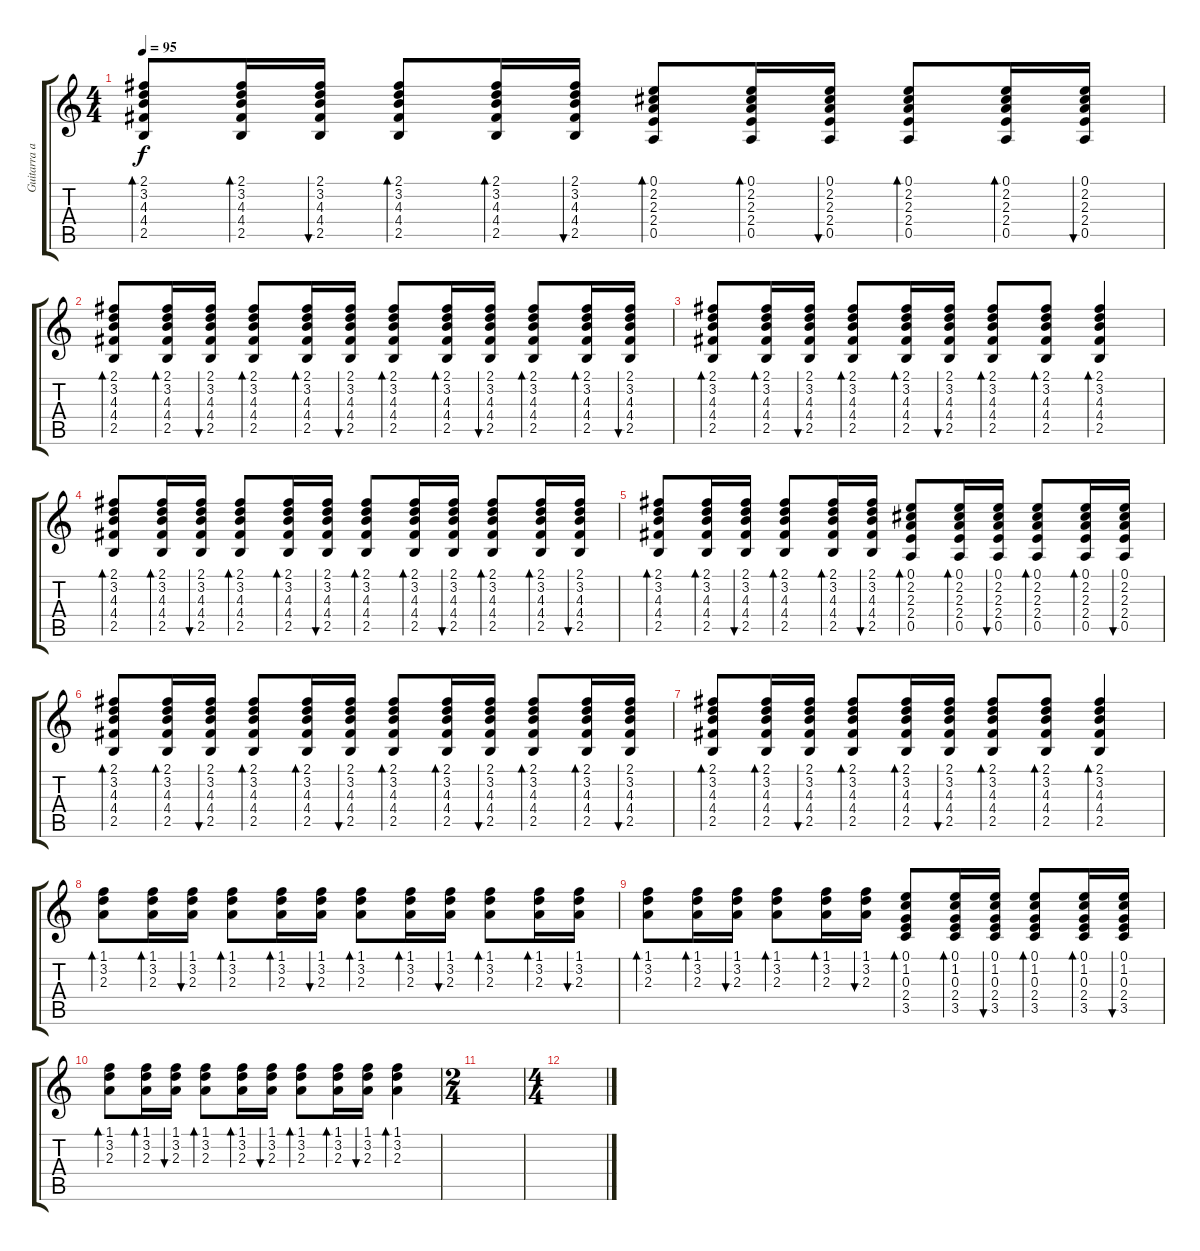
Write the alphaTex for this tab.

\track ("Guitarra acustica" "Guitarra a") {instrument acousticguitarsteel}
\staff {score tabs}
\tuning (E4 B3 G3 D3 A2 E2) {hide}
\ts (4 4)
\tempo 95
\clef g2
\ks c
(2.1 3.2 4.3 4.4 2.5).8{bd 60 dy f} (2.1 3.2 4.3 4.4 2.5).16{bd 60} (2.1 3.2 4.3 4.4 2.5).16{bu 60} (2.1 3.2 4.3 4.4 2.5).8{bd 60} (2.1 3.2 4.3 4.4 2.5).16{bd 60} (2.1 3.2 4.3 4.4 2.5).16{bu 60} (0.1 2.2 2.3 2.4 0.5).8{bd 60} (0.1 2.2 2.3 2.4 0.5).16{bd 60} (0.1 2.2 2.3 2.4 0.5).16{bu 60} (0.1 2.2 2.3 2.4 0.5).8{bd 60} (0.1 2.2 2.3 2.4 0.5).16{bd 60} (0.1 2.2 2.3 2.4 0.5).16{bu 60} |
(2.1 3.2 4.3 4.4 2.5).8{bd 60} (2.1 3.2 4.3 4.4 2.5).16{bd 60} (2.1 3.2 4.3 4.4 2.5).16{bu 60} (2.1 3.2 4.3 4.4 2.5).8{bd 60} (2.1 3.2 4.3 4.4 2.5).16{bd 60} (2.1 3.2 4.3 4.4 2.5).16{bu 60} (2.1 3.2 4.3 4.4 2.5).8{bd 60} (2.1 3.2 4.3 4.4 2.5).16{bd 60} (2.1 3.2 4.3 4.4 2.5).16{bu 60} (2.1 3.2 4.3 4.4 2.5).8{bd 60} (2.1 3.2 4.3 4.4 2.5).16{bd 60} (2.1 3.2 4.3 4.4 2.5).16{bu 60} |
(2.1 3.2 4.3 4.4 2.5).8{bd 60} (2.1 3.2 4.3 4.4 2.5).16{bd 60} (2.1 3.2 4.3 4.4 2.5).16{bu 60} (2.1 3.2 4.3 4.4 2.5).8{bd 60} (2.1 3.2 4.3 4.4 2.5).16{bd 60} (2.1 3.2 4.3 4.4 2.5).16{bu 60} (2.1 3.2 4.3 4.4 2.5).8{bd 60} (2.1 3.2 4.3 4.4 2.5).8{bd 60} (2.1 3.2 4.3 4.4 2.5).4{bd 60} |
(2.1 3.2 4.3 4.4 2.5).8{bd 60} (2.1 3.2 4.3 4.4 2.5).16{bd 60} (2.1 3.2 4.3 4.4 2.5).16{bu 60} (2.1 3.2 4.3 4.4 2.5).8{bd 60} (2.1 3.2 4.3 4.4 2.5).16{bd 60} (2.1 3.2 4.3 4.4 2.5).16{bu 60} (2.1 3.2 4.3 4.4 2.5).8{bd 60} (2.1 3.2 4.3 4.4 2.5).16{bd 60} (2.1 3.2 4.3 4.4 2.5).16{bu 60} (2.1 3.2 4.3 4.4 2.5).8{bd 60} (2.1 3.2 4.3 4.4 2.5).16{bd 60} (2.1 3.2 4.3 4.4 2.5).16{bu 60} |
(2.1 3.2 4.3 4.4 2.5).8{bd 60} (2.1 3.2 4.3 4.4 2.5).16{bd 60} (2.1 3.2 4.3 4.4 2.5).16{bu 60} (2.1 3.2 4.3 4.4 2.5).8{bd 60} (2.1 3.2 4.3 4.4 2.5).16{bd 60} (2.1 3.2 4.3 4.4 2.5).16{bu 60} (0.1 2.2 2.3 2.4 0.5).8{bd 60} (0.1 2.2 2.3 2.4 0.5).16{bd 60} (0.1 2.2 2.3 2.4 0.5).16{bu 60} (0.1 2.2 2.3 2.4 0.5).8{bd 60} (0.1 2.2 2.3 2.4 0.5).16{bd 60} (0.1 2.2 2.3 2.4 0.5).16{bu 60} |
(2.1 3.2 4.3 4.4 2.5).8{bd 60} (2.1 3.2 4.3 4.4 2.5).16{bd 60} (2.1 3.2 4.3 4.4 2.5).16{bu 60} (2.1 3.2 4.3 4.4 2.5).8{bd 60} (2.1 3.2 4.3 4.4 2.5).16{bd 60} (2.1 3.2 4.3 4.4 2.5).16{bu 60} (2.1 3.2 4.3 4.4 2.5).8{bd 60} (2.1 3.2 4.3 4.4 2.5).16{bd 60} (2.1 3.2 4.3 4.4 2.5).16{bu 60} (2.1 3.2 4.3 4.4 2.5).8{bd 60} (2.1 3.2 4.3 4.4 2.5).16{bd 60} (2.1 3.2 4.3 4.4 2.5).16{bu 60} |
(2.1 3.2 4.3 4.4 2.5).8{bd 60} (2.1 3.2 4.3 4.4 2.5).16{bd 60} (2.1 3.2 4.3 4.4 2.5).16{bu 60} (2.1 3.2 4.3 4.4 2.5).8{bd 60} (2.1 3.2 4.3 4.4 2.5).16{bd 60} (2.1 3.2 4.3 4.4 2.5).16{bu 60} (2.1 3.2 4.3 4.4 2.5).8{bd 60} (2.1 3.2 4.3 4.4 2.5).8{bd 60} (2.1 3.2 4.3 4.4 2.5).4{bd 60} |
(1.1 3.2 2.3).8{bd 60} (1.1 3.2 2.3).16{bd 60} (1.1 3.2 2.3).16{bu 60} (1.1 3.2 2.3).8{bd 60} (1.1 3.2 2.3).16{bd 60} (1.1 3.2 2.3).16{bu 60} (1.1 3.2 2.3).8{bd 60} (1.1 3.2 2.3).16{bd 60} (1.1 3.2 2.3).16{bu 60} (1.1 3.2 2.3).8{bd 60} (1.1 3.2 2.3).16{bd 60} (1.1 3.2 2.3).16{bu 60} |
(1.1 3.2 2.3).8{bd 60} (1.1 3.2 2.3).16{bd 60} (1.1 3.2 2.3).16{bu 60} (1.1 3.2 2.3).8{bd 60} (1.1 3.2 2.3).16{bd 60} (1.1 3.2 2.3).16{bu 60} (0.1 1.2 0.3 2.4 3.5).8{bd 60} (0.1 1.2 0.3 2.4 3.5).16{bd 60} (0.1 1.2 0.3 2.4 3.5).16{bu 60} (0.1 1.2 0.3 2.4 3.5).8{bd 60} (0.1 1.2 0.3 2.4 3.5).16{bd 60} (0.1 1.2 0.3 2.4 3.5).16{bu 60} |
(1.1 3.2 2.3).8{bd 60} (1.1 3.2 2.3).16{bd 60} (1.1 3.2 2.3).16{bu 60} (1.1 3.2 2.3).8{bd 60} (1.1 3.2 2.3).16{bd 60} (1.1 3.2 2.3).16{bu 60} (1.1 3.2 2.3).8{bd 60} (1.1 3.2 2.3).16{bd 60} (1.1 3.2 2.3).16{bu 60} (1.1 3.2 2.3).4{bd 60} |
\ts (2 4)
|
\ts (4 4)
